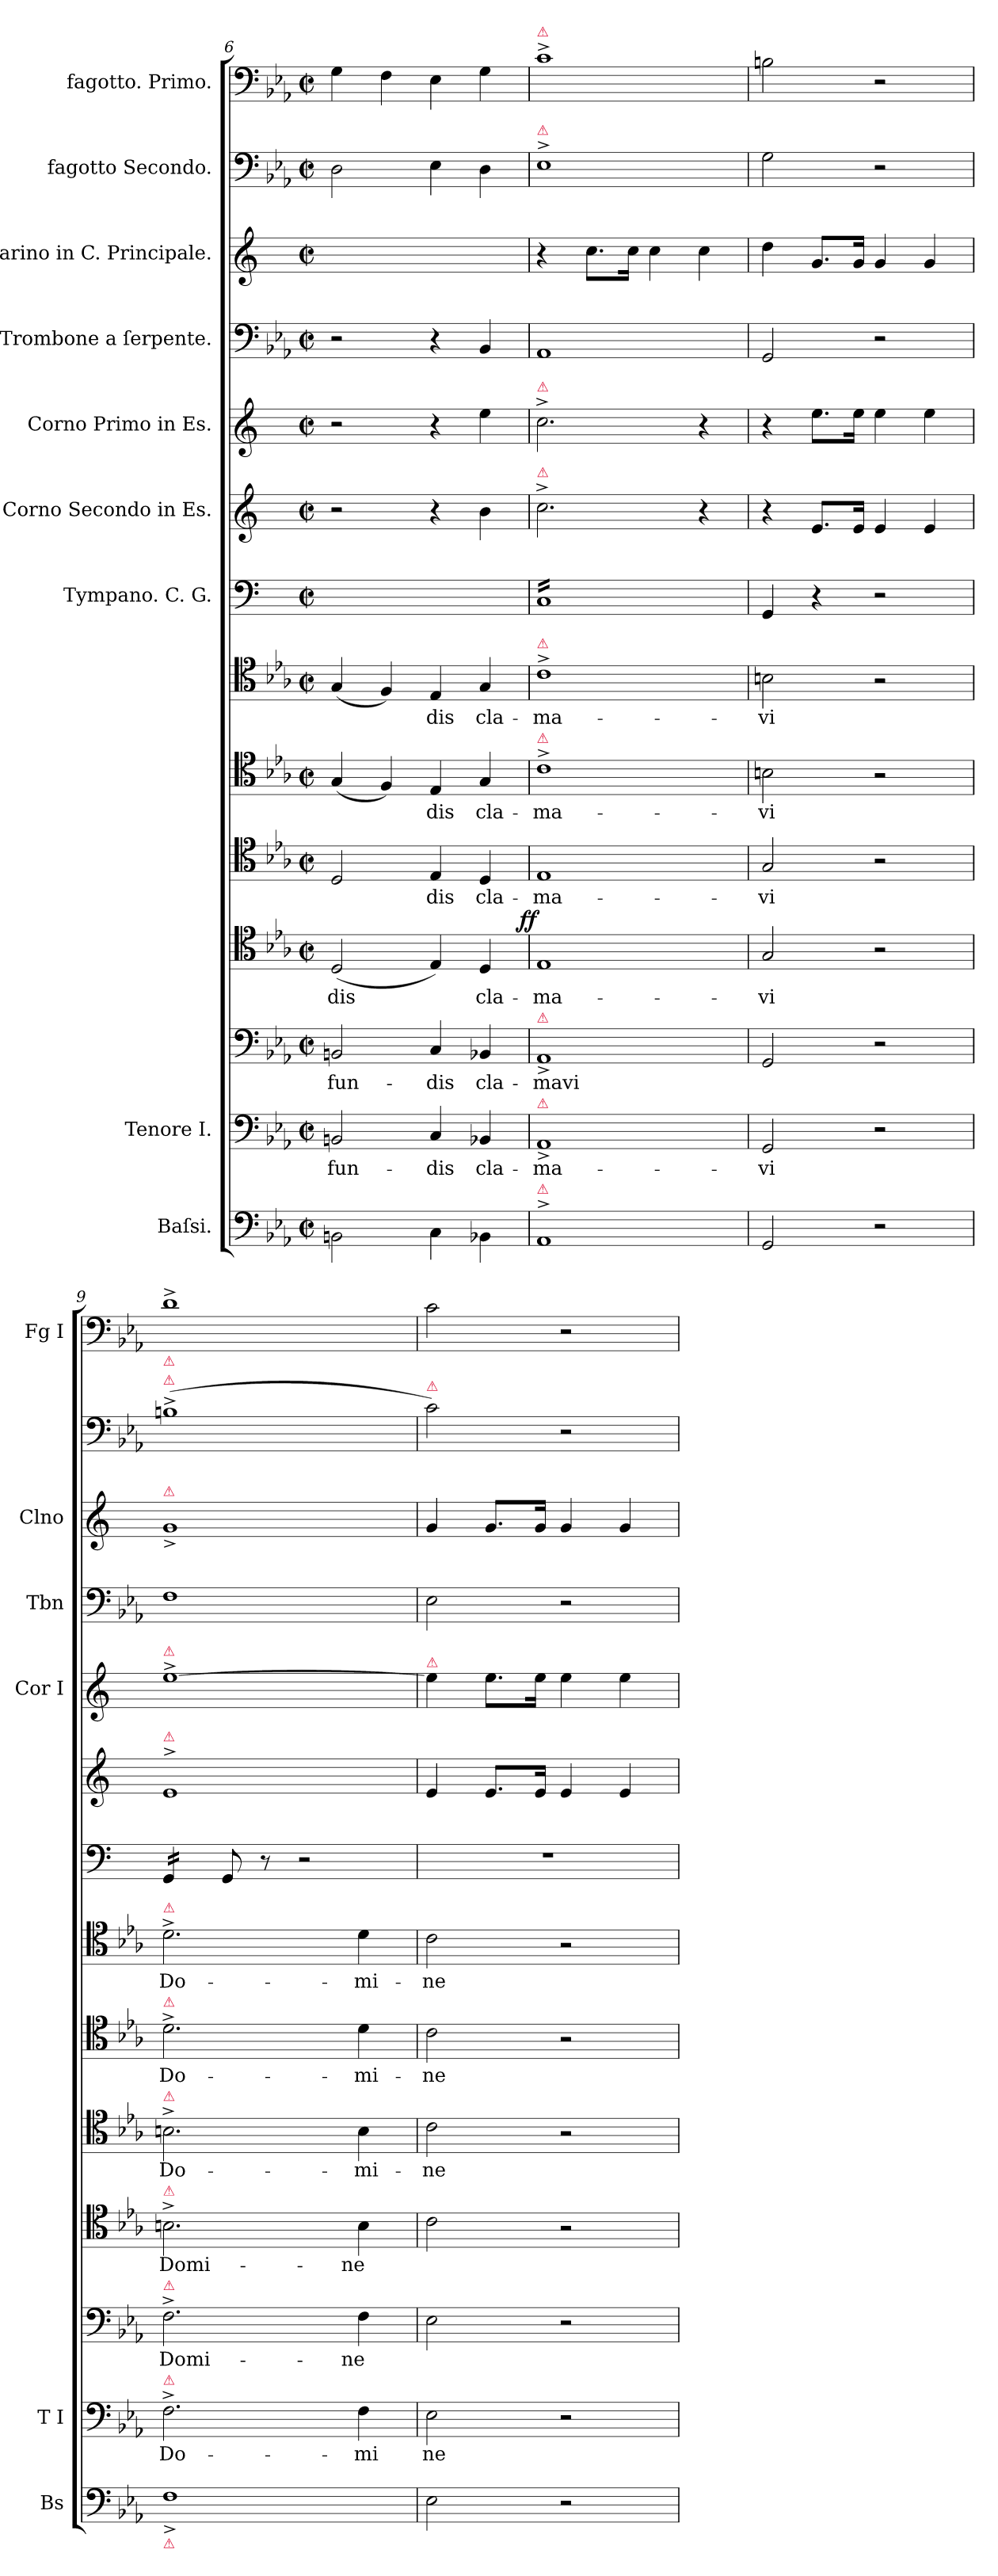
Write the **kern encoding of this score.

**kern	**kern	**text	**kern	**text	**kern	**text	**kern	**text	**kern	**text	**kern	**text	**dynam	**kern	**kern	**kern	**kern	**kern	**kern	**kern
*part9	*part8	*part8	*part8	*part8	*part8	*part8	*part8	*part8	*part8	*part8	*part8	*part8	*part8	*part7	*part6	*part5	*part4	*part3	*part2	*part1
*staff14	*staff13	*staff13	*staff12	*staff12	*staff11	*staff11	*staff10	*staff10	*staff9	*staff9	*staff8	*staff8	*staff8/9/10/11/12/13	*staff7	*staff6	*staff5	*staff4	*staff3	*staff2	*staff1
*I"Baſsi.	*I"Tenore I.	*	*	*	*	*	*	*	*	*	*	*	*	*I"Tympano. C. G.	*I"Corno Secondo in Es.	*I"Corno Primo in Es.	*I"Trombone a ſerpente.	*I"Clarino in C. Principale.	*I"fagotto Secondo.	*I"fagotto. Primo.
*I'Bs	*I'T I	*	*	*	*	*	*	*	*	*	*	*	*	*	*	*I'Cor I	*I'Tbn	*I'Clno	*	*I'Fg I
*clefF4	*clefF4	*	*clefF4	*	*clefC4	*	*clefC4	*	*clefC4	*	*clefC4	*	*	*clefF4	*clefG2	*clefG2	*clefF4	*clefG2	*clefF4	*clefF4
*	*	*	*	*	*	*	*	*	*	*	*	*	*	*	*ITrd5c9	*ITrd5c9	*	*	*	*
*k[b-e-a-]	*k[b-e-a-]	*	*k[b-e-a-]	*	*k[b-e-a-]	*	*k[b-e-a-]	*	*k[b-e-a-]	*	*k[b-e-a-]	*	*	*k[]	*k[b-e-a-]	*k[b-e-a-]	*k[b-e-a-]	*k[]	*k[b-e-a-]	*k[b-e-a-]
*c:	*c:	*	*c:	*	*c:	*	*c:	*	*c:	*	*c:	*	*	*	*c:	*c:	*c:	*	*c:	*c:
*M2/2	*M2/2	*	*M2/2	*	*M2/2	*	*M2/2	*	*M2/2	*	*M2/2	*	*	*M2/2	*M2/2	*M2/2	*M2/2	*M2/2	*M2/2	*M2/2
*met(c|)	*met(c|)	*	*met(c|)	*	*met(c|)	*	*met(c|)	*	*met(c|)	*	*met(c|)	*	*	*met(c|)	*met(c|)	*met(c|)	*met(c|)	*met(c|)	*met(c|)	*met(c|)
=6	=6	=6	=6	=6	=6	=6	=6	=6	=6	=6	=6	=6	=6	=6	=6	=6	=6	=6	=6	=6
2BBn\	2BBn/	-fun-	2BBn/	-fun-	(<2D/	-dis	2D/	.	(<4G/	.	(<4G/	.	.	1ryy	2r	2r	2r	1ryy	2D\	4G\
.	.	.	.	.	.	.	.	.	4F/)	.	4F/)	.	.	.	.	.	.	.	.	4F\
4C\	4C/	-dis	4C/	-dis	4E-/)	.	4E-/	-dis	4E-/	-dis	4E-/	-dis	.	.	4r	4r	4r	.	4E-\	4E-\
4BB-X\	4BB-X/	cla-	4BB-X/	cla-	4D/	cla-	4D/	cla-	4G/	cla-	4G/	cla-	.	.	4d\	4g\	4BB-/	.	4D\	4G\
=7	=7	=7	=7	=7	=7	=7	=7	=7	=7	=7	=7	=7	=7	=7	=7	=7	=7	=7	=7	=7
!	!	!	!	!	!	!	!	!	!	!	!	!	!	!	!	!	!	!	!	!LO:TX:a:color=crimson:t=⚠
!	!	!	!	!	!	!	!	!	!	!	!	!	!	!	!	!	!	!	!LO:TX:a:color=crimson:t=⚠	!
!	!	!	!	!	!	!	!	!	!	!	!	!	!	!	!	!LO:TX:a:color=crimson:t=⚠	!	!	!	!
!	!	!	!	!	!	!	!	!	!	!	!	!	!	!	!LO:TX:a:color=crimson:t=⚠	!	!	!	!	!
!	!	!	!	!	!	!	!	!	!	!	!LO:TX:a:color=crimson:t=⚠	!	!	!	!	!	!	!	!	!
!	!	!	!	!	!	!	!	!	!LO:TX:a:color=crimson:t=⚠	!	!	!	!	!	!	!	!	!	!	!
!	!	!	!LO:TX:a:color=crimson:t=⚠	!	!	!	!	!	!	!	!	!	!	!	!	!	!	!	!	!
!	!LO:TX:a:color=crimson:t=⚠	!	!	!	!	!	!	!	!	!	!	!	!	!	!	!	!	!	!	!
!LO:TX:a:color=crimson:t=⚠	!	!	!	!	!	!	!	!	!	!	!	!	!	!	!	!	!	!	!	!
!	!	!	!	!	!	!	!	!	!	!	!	!	!LO:DY:a=4	!	!	!	!	!	!	!
!	!	!	!	!	!	!	!	!	!	!	!	!	!LO:DY:n=1:a=3:rj	!	!	!	!	!	!	!
*	*	*	*	*	*	*	*	*	*	*	*	*	*	*tremolo	*	*	*	*	*	*
1AA-^\	1AA-^>/	-ma-	1AA-^>/	-mavi	1E-/	-ma-	1E-/	-ma-	1c^\	-ma-	1c^\	-ma-	f f	16C/LL	2.e-^\	2.e-^\	1AA-/	4r	1E-^\	1c^\
.	.	.	.	.	.	.	.	.	.	.	.	.	.	16C/	.	.	.	.	.	.
.	.	.	.	.	.	.	.	.	.	.	.	.	.	16C/	.	.	.	.	.	.
.	.	.	.	.	.	.	.	.	.	.	.	.	.	16C/	.	.	.	.	.	.
.	.	.	.	.	.	.	.	.	.	.	.	.	.	16C/	.	.	.	8.cc\L	.	.
.	.	.	.	.	.	.	.	.	.	.	.	.	.	16C/	.	.	.	.	.	.
.	.	.	.	.	.	.	.	.	.	.	.	.	.	16C/	.	.	.	.	.	.
.	.	.	.	.	.	.	.	.	.	.	.	.	.	16C/	.	.	.	16cc\Jk	.	.
.	.	.	.	.	.	.	.	.	.	.	.	.	.	16C/	.	.	.	4cc\	.	.
.	.	.	.	.	.	.	.	.	.	.	.	.	.	16C/	.	.	.	.	.	.
.	.	.	.	.	.	.	.	.	.	.	.	.	.	16C/	.	.	.	.	.	.
.	.	.	.	.	.	.	.	.	.	.	.	.	.	16C/	.	.	.	.	.	.
.	.	.	.	.	.	.	.	.	.	.	.	.	.	16C/	4r	4r	.	4cc\	.	.
.	.	.	.	.	.	.	.	.	.	.	.	.	.	16C/	.	.	.	.	.	.
.	.	.	.	.	.	.	.	.	.	.	.	.	.	16C/	.	.	.	.	.	.
.	.	.	.	.	.	.	.	.	.	.	.	.	.	16C/JJ	.	.	.	.	.	.
*	*	*	*	*	*	*	*	*	*	*	*	*	*	*Xtremolo	*	*	*	*	*	*
=8	=8	=8	=8	=8	=8	=8	=8	=8	=8	=8	=8	=8	=8	=8	=8	=8	=8	=8	=8	=8
2GG/	2GG/	-vi	2GG/	.	2G/	-vi	2G/	-vi	2Bn\	-vi	2Bn\	-vi	.	4GG/	4r	4r	2GG/	4dd\	2G\	2Bn\
.	.	.	.	.	.	.	.	.	.	.	.	.	.	4r	8.G/L	8.g\L	.	8.g/L	.	.
.	.	.	.	.	.	.	.	.	.	.	.	.	.	.	16G/Jk	16g\Jk	.	16g/Jk	.	.
2r	2r	.	2r	.	2r	.	2r	.	2r	.	2r	.	.	2r	4G/	4g\	2r	4g/	2r	2r
.	.	.	.	.	.	.	.	.	.	.	.	.	.	.	4G/	4g\	.	4g/	.	.
=9	=9	=9	=9	=9	=9	=9	=9	=9	=9	=9	=9	=9	=9	=9	=9	=9	=9	=9	=9	=9
!	!	!	!	!	!	!	!	!	!	!	!	!	!	!	!	!	!	!	!	!LO:TX:b:color=crimson:t=⚠
!	!	!	!	!	!	!	!	!	!	!	!	!	!	!	!	!	!	!	!LO:TX:a:color=crimson:t=⚠	!
!	!	!	!	!	!	!	!	!	!	!	!	!	!	!	!	!	!	!LO:TX:a:color=crimson:t=⚠	!	!
!	!	!	!	!	!	!	!	!	!	!	!	!	!	!	!	!LO:TX:a:color=crimson:t=⚠	!	!	!	!
!	!	!	!	!	!	!	!	!	!	!	!	!	!	!	!LO:TX:a:color=crimson:t=⚠	!	!	!	!	!
!	!	!	!	!	!	!	!	!	!	!	!LO:TX:a:color=crimson:t=⚠	!	!	!	!	!	!	!	!	!
!	!	!	!	!	!	!	!	!	!LO:TX:a:color=crimson:t=⚠	!	!	!	!	!	!	!	!	!	!	!
!	!	!	!	!	!	!	!LO:TX:a:color=crimson:t=⚠	!	!	!	!	!	!	!	!	!	!	!	!	!
!	!	!	!	!	!LO:TX:a:color=crimson:t=⚠	!	!	!	!	!	!	!	!	!	!	!	!	!	!	!
!	!	!	!LO:TX:a:color=crimson:t=⚠	!	!	!	!	!	!	!	!	!	!	!	!	!	!	!	!	!
!	!LO:TX:a:color=crimson:t=⚠	!	!	!	!	!	!	!	!	!	!	!	!	!	!	!	!	!	!	!
!LO:TX:b:color=crimson:t=⚠	!	!	!	!	!	!	!	!	!	!	!	!	!	!	!	!	!	!	!	!
*	*	*	*	*	*	*	*	*	*	*	*	*	*	*tremolo	*	*	*	*	*	*
1F^/	2.F^\	Do-	2.F^\	Domi-	2.Bn^\	Domi-	2.Bn^\	Do-	2.d^\	Do-	2.d^\	Do-	.	16GG/LL	1G^\	[1g^>\	1F\	1g^>/	(>1Bn^\	1d^<\
.	.	.	.	.	.	.	.	.	.	.	.	.	.	16GG/	.	.	.	.	.	.
.	.	.	.	.	.	.	.	.	.	.	.	.	.	16GG/	.	.	.	.	.	.
.	.	.	.	.	.	.	.	.	.	.	.	.	.	16GG/JJ	.	.	.	.	.	.
*	*	*	*	*	*	*	*	*	*	*	*	*	*	*Xtremolo	*	*	*	*	*	*
.	.	.	.	.	.	.	.	.	.	.	.	.	.	8GG/	.	.	.	.	.	.
.	.	.	.	.	.	.	.	.	.	.	.	.	.	8r	.	.	.	.	.	.
.	.	.	.	.	.	.	.	.	.	.	.	.	.	2r	.	.	.	.	.	.
.	4F\	-mi	4F\	-ne	4B\	-ne	4B\	-mi-	4d\	-mi-	4d\	-mi-	.	.	.	.	.	.	.	.
=10	=10	=10	=10	=10	=10	=10	=10	=10	=10	=10	=10	=10	=10	=10	=10	=10	=10	=10	=10	=10
!	!	!	!	!	!	!	!	!	!	!	!	!	!	!	!	!	!	!	!LO:TX:a:color=crimson:t=⚠	!
!	!	!	!	!	!	!	!	!	!	!	!	!	!	!	!	!LO:TX:a:color=crimson:t=⚠	!	!	!	!
2E-\	2E-\	-ne	2E-\	.	2c\	.	2c\	-ne	2c\	-ne	2c\	-ne	.	1r	4G/	4g\]	2E-\	4g/	2c\)	2c\
.	.	.	.	.	.	.	.	.	.	.	.	.	.	.	8.G/L	8.g\L	.	8.g/L	.	.
.	.	.	.	.	.	.	.	.	.	.	.	.	.	.	16G/Jk	16g\Jk	.	16g/Jk	.	.
2r	2r	.	2r	.	2r	.	2r	.	2r	.	2r	.	.	.	4G/	4g\	2r	4g/	2r	2r
.	.	.	.	.	.	.	.	.	.	.	.	.	.	.	4G/	4g\	.	4g/	.	.
=	=	=	=	=	=	=	=	=	=	=	=	=	=	=	=	=	=	=	=	=
*-	*-	*-	*-	*-	*-	*-	*-	*-	*-	*-	*-	*-	*-	*-	*-	*-	*-	*-	*-	*-
